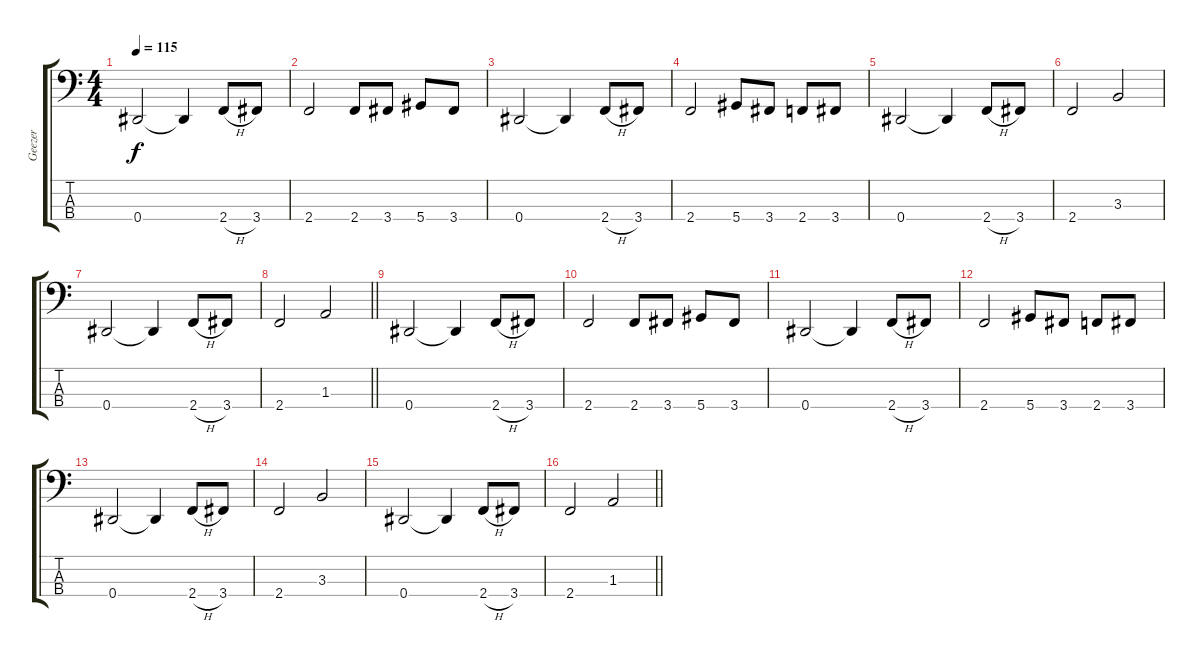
\track ("Geezer" "Geezer") {instrument electricbassfinger}
\staff {score tabs}
\tuning (Gb2 Db2 Ab1 Eb1) {hide}
\ts (4 4)
\tempo 115
\clef f4
\ks c
0.4.2{dy f} 0.4{t}.4 2.4{h}.8 3.4.8 |
2.4.2 2.4.8 3.4.8 5.4.8 3.4.8 |
0.4.2 0.4{t}.4 2.4{h}.8 3.4.8 |
2.4.2 5.4.8 3.4.8 2.4.8 3.4.8 |
0.4.2 0.4{t}.4 2.4{h}.8 3.4.8 |
2.4.2 3.3.2 |
0.4.2 0.4{t}.4 2.4{h}.8 3.4.8 |
\barLineRight lightlight
2.4.2 1.3.2 |
0.4.2 0.4{t}.4 2.4{h}.8 3.4.8 |
2.4.2 2.4.8 3.4.8 5.4.8 3.4.8 |
0.4.2 0.4{t}.4 2.4{h}.8 3.4.8 |
2.4.2 5.4.8 3.4.8 2.4.8 3.4.8 |
0.4.2 0.4{t}.4 2.4{h}.8 3.4.8 |
2.4.2 3.3.2 |
0.4.2 0.4{t}.4 2.4{h}.8 3.4.8 |
\barLineRight lightlight
2.4.2 1.3.2
